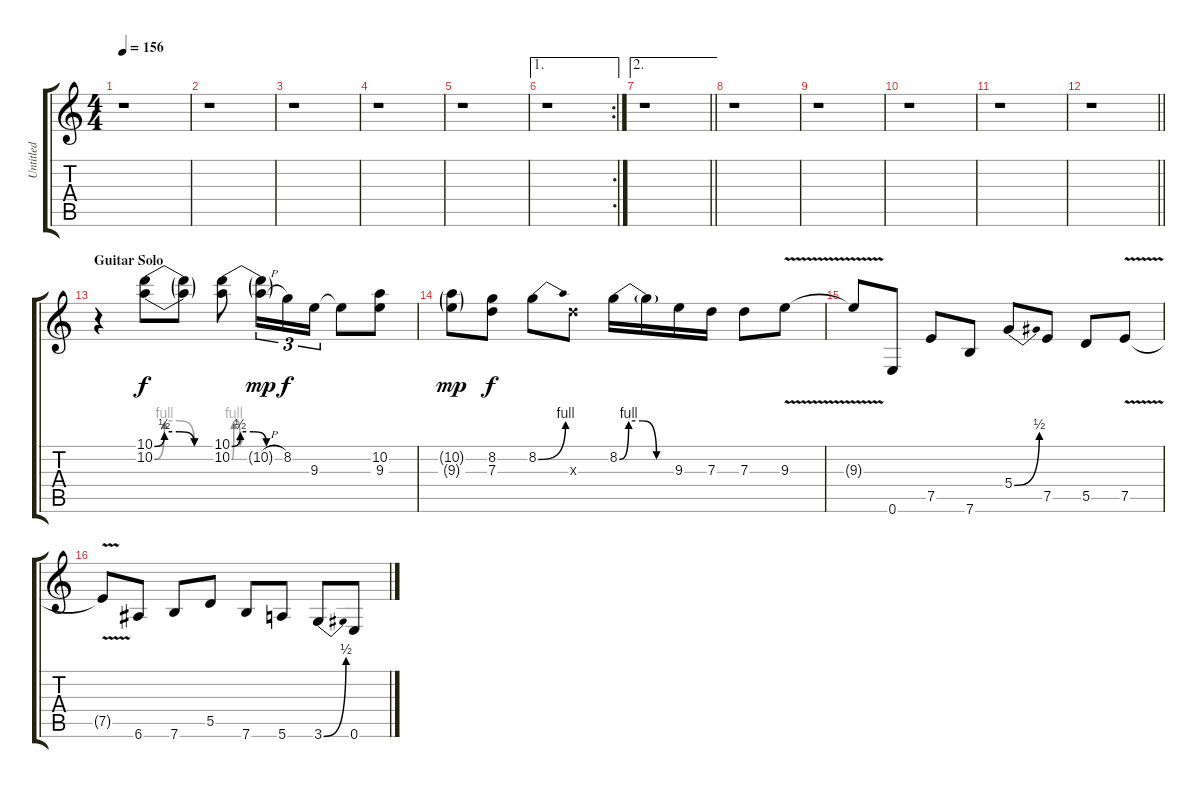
\track ("Untitled" "Untitled") {instrument distortionguitar}
\staff {score tabs}
\tuning (E4 B3 G3 D3 A2 E2) {hide}
\ts (4 4)
\tempo 156
\clef g2
\ks c
r.1{dy f} |
r.1 |
r.1 |
r.1 |
r.1 |
\ae 1
\rc 2
r.1 |
\ae 2
\barLineRight lightlight
r.1 |
r.1 |
r.1 |
r.1 |
r.1 |
\barLineRight lightlight
r.1 |
\section ("" "Guitar Solo")
r.4 (10.1{be (custom 0 0 10 2 25 2 40 0 60 0)} 10.2{be (custom 0 0 10 4 25 4 40 0 60 0)}).8 (10.1{t} 10.2{t}).8 (10.1{be (custom 0 0 10 2 25 2 40 0 60 0)} 10.2{be (custom 0 0 10 4 25 4 40 0 60 0)}).8 (10.1{t} 10.2{h g}).16{tu (3 2) dy mp} 8.2.16{tu (3 2) dy f} 9.3.16{tu (3 2)} 9.3{t}.8 (10.2 9.3).8 |
(10.2{g} 9.3{g}).8{dy mp} (8.2 7.3).8{dy f} 8.2{be (bend 0 0 60 4)}.8 7.3{x}.8 8.2{be (custom 0 0 10 4 25 4 40 0 60 0)}.16 8.2{t}.16 9.3.16 7.3.16 7.3.8 9.3{v}.8 |
9.3{v t}.8 0.6.8 7.5.8 7.6.8 5.4{be (bend 0 0 60 2)}.8 7.5.8 5.5.8 7.5{v}.8 |
7.5{v t}.8 6.6.8 7.6.8 5.5.8 7.6.8 5.6.8 3.6{be (bend 0 0 60 2)}.8 0.6.8
